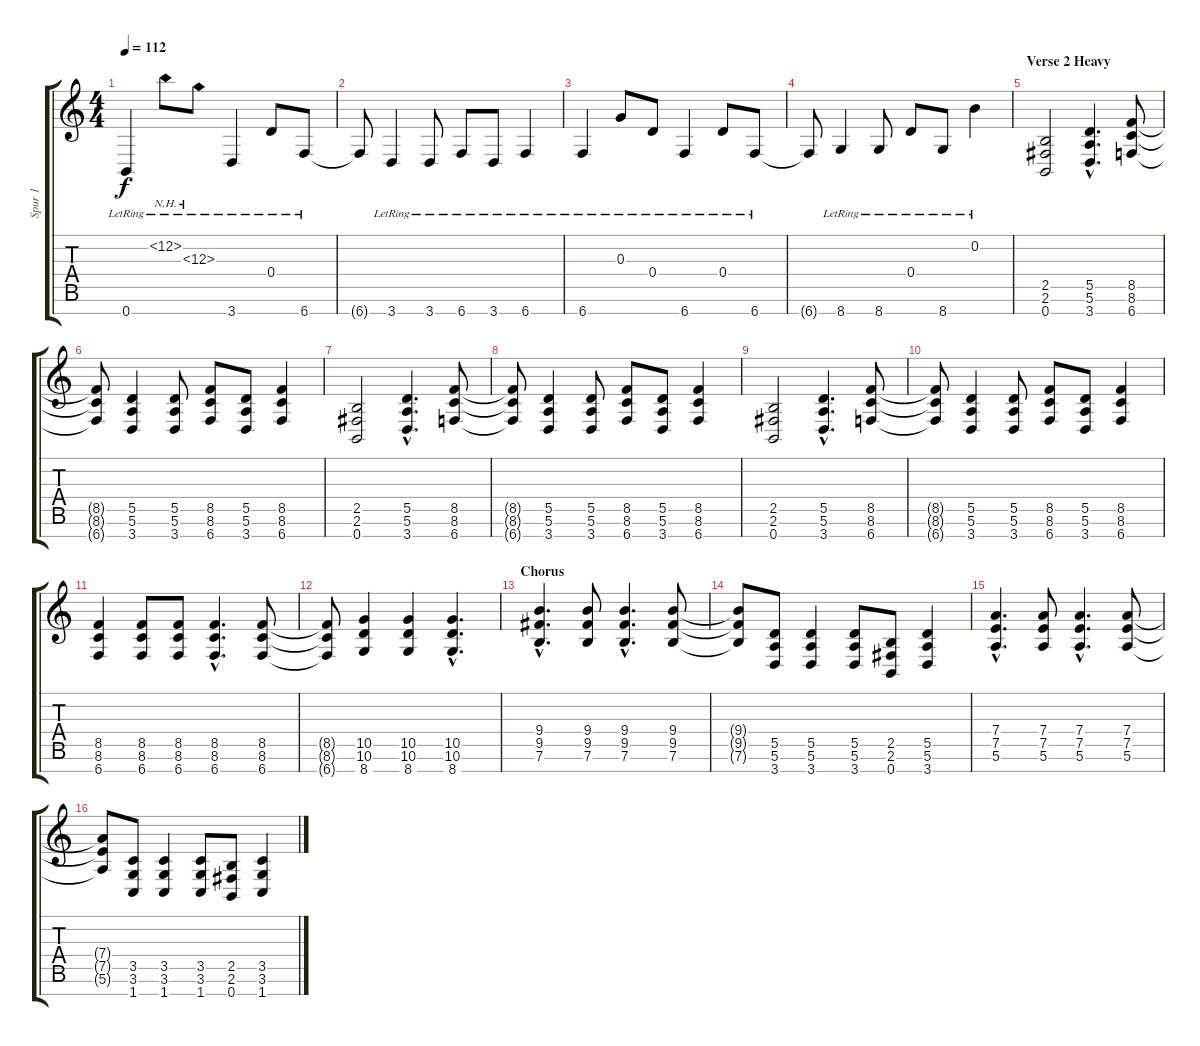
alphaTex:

\track ("Spur 1" "Spur 1") {instrument electricguitarclean}
\staff {score tabs}
\tuning (E4 B3 G3 D3 A2 E2 B1) {hide}
\ts (4 4)
\tempo 112
\clef g2
\ks c
0.7{lr}.4{dy f} 12.2{nh lr}.8 12.3{nh lr}.8 3.7{lr}.4 0.4{lr}.8 6.7{lr}.8 |
6.7{t}.8 3.7{lr}.4 3.7{lr}.8 6.7{lr}.8 3.7{lr}.8 6.7{lr}.4 |
6.7{lr}.4 0.3{lr}.8 0.4{lr}.8 6.7{lr}.4 0.4{lr}.8 6.7{lr}.8 |
6.7{t}.8 8.7{lr}.4 8.7{lr}.8 0.4{lr}.8 8.7{lr}.8 0.2{lr}.4 |
\section ("" "Verse 2 Heavy")
(2.5 2.6 0.7).2{instrument distortionguitar} (5.5{hac} 5.6{hac} 3.7{hac}).4{d} (8.5 8.6 6.7).8 |
(8.5{t} 8.6{t} 6.7{t}).8 (5.5 5.6 3.7).4 (5.5 5.6 3.7).8 (8.5 8.6 6.7).8 (5.5 5.6 3.7).8 (8.5 8.6 6.7).4 |
(2.5 2.6 0.7).2{instrument distortionguitar} (5.5{hac} 5.6{hac} 3.7{hac}).4{d} (8.5 8.6 6.7).8 |
(8.5{t} 8.6{t} 6.7{t}).8 (5.5 5.6 3.7).4 (5.5 5.6 3.7).8 (8.5 8.6 6.7).8 (5.5 5.6 3.7).8 (8.5 8.6 6.7).4 |
(2.5 2.6 0.7).2{instrument distortionguitar} (5.5{hac} 5.6{hac} 3.7{hac}).4{d} (8.5 8.6 6.7).8 |
(8.5{t} 8.6{t} 6.7{t}).8 (5.5 5.6 3.7).4 (5.5 5.6 3.7).8 (8.5 8.6 6.7).8 (5.5 5.6 3.7).8 (8.5 8.6 6.7).4 |
(8.5 8.6 6.7).4{instrument distortionguitar} (8.5 8.6 6.7).8 (8.5 8.6 6.7).8 (8.5{hac} 8.6{hac} 6.7{hac}).4{d} (8.5 8.6 6.7).8 |
(8.5{t} 8.6{t} 6.7{t}).8 (10.5 10.6 8.7).4 (10.5 10.6 8.7).4 (10.5{hac} 10.6{hac} 8.7{hac}).4{d} |
\section ("" "Chorus")
(9.4{hac} 9.5{hac} 7.6{hac}).4{d instrument distortionguitar} (9.4 9.5 7.6).8 (9.4{hac} 9.5{hac} 7.6{hac}).4{d} (9.4 9.5 7.6).8 |
(9.4{t} 9.5{t} 7.6{t}).8 (5.5 5.6 3.7).8 (5.5 5.6 3.7).4 (5.5 5.6 3.7).8 (2.5 2.6 0.7).8 (5.5 5.6 3.7).4 |
(7.4{hac} 7.5{hac} 5.6{hac}).4{d instrument distortionguitar} (7.4 7.5 5.6).8 (7.4{hac} 7.5{hac} 5.6{hac}).4{d} (7.4 7.5 5.6).8 |
(7.4{t} 7.5{t} 5.6{t}).8 (3.5 3.6 1.7).8 (3.5 3.6 1.7).4 (3.5 3.6 1.7).8 (2.5 2.6 0.7).8 (3.5 3.6 1.7).4
